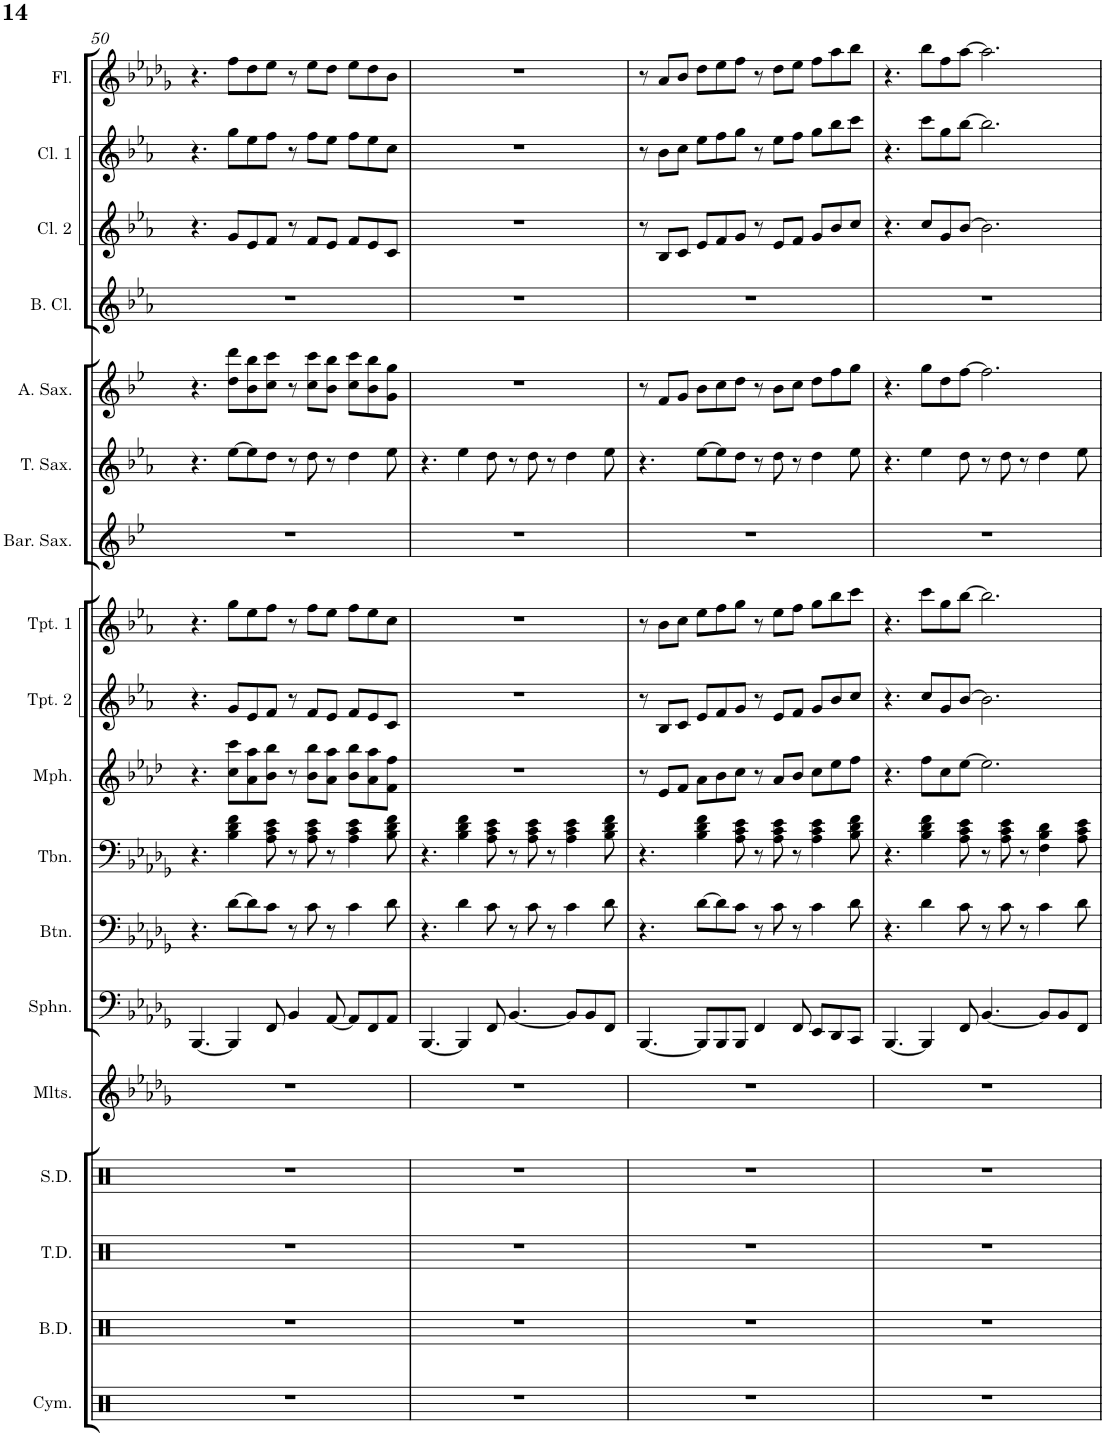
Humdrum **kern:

**kern	**kern	**kern	**kern	**kern	**kern	**kern	**kern	**kern	**kern	**kern	**kern	**kern	**kern	**kern	**kern	**kern	**kern
*part18	*part17	*part16	*part15	*part14	*part13	*part12	*part11	*part10	*part9	*part8	*part7	*part6	*part5	*part4	*part3	*part2	*part1
*staff18	*staff17	*staff16	*staff15	*staff14	*staff13	*staff12	*staff11	*staff10	*staff9	*staff8	*staff7	*staff6	*staff5	*staff4	*staff3	*staff2	*staff1
*I"Cymbals	*I"Bass Drums	*I"Tenor Drums	*I"Snare Drum	*I"Mallets	*I"Sousaphone	*I"Baritone	*I"Trombone	*I"Mellophone	*I"Trumpet 2	*I"Trumpet 1	*I"Baritone Sax	*I"Tenor Sax	*I"Alto Sax	*I"Bass Clarinet	*I"Clarinet 2	*I"Clarinet 1	*I"Flute
*I'Cym.	*I'B.D.	*I'T.D.	*I'S.D.	*I'Mlts.	*I'Sphn.	*I'Btn.	*I'Tbn.	*I'Mph.	*I'Tpt. 2	*I'Tpt. 1	*I'Bar. Sax.	*I'T. Sax.	*I'A. Sax.	*I'B. Cl.	*I'Cl. 2	*I'Cl. 1	*I'Fl.
!!LO:PB:g=z
*clefX	*clefX	*clefX	*clefX	*clefG2	*clefF4	*clefF4	*clefF4	*clefG2	*clefG2	*clefG2	*clefG2	*clefG2	*clefG2	*clefG2	*clefG2	*clefG2	*clefG2
*	*	*	*	*Trd-7c-12	*	*Trd4c7	*	*Trd4c7	*Trd1c2	*Trd1c2	*Trd12c21	*Trd8c14	*Trd5c9	*Trd8c14	*Trd1c2	*Trd1c2	*
*k[]	*k[]	*k[]	*k[]	*k[b-e-a-d-g-]	*k[b-e-a-d-g-]	*k[b-e-a-d-g-]	*k[b-e-a-d-g-]	*k[b-e-a-d-]	*k[b-e-a-]	*k[b-e-a-]	*k[b-e-]	*k[b-e-a-]	*k[b-e-]	*k[b-e-a-]	*k[b-e-a-]	*k[b-e-a-]	*k[b-e-a-d-g-]
*M12/8	*M12/8	*M12/8	*M12/8	*M12/8	*M12/8	*M12/8	*M12/8	*M12/8	*M12/8	*M12/8	*M12/8	*M12/8	*M12/8	*M12/8	*M12/8	*M12/8	*M12/8
=50	=50	=50	=50	=50	=50	=50	=50	=50	=50	=50	=50	=50	=50	=50	=50	=50	=50
1.r	1.r	1.r	1.r	1.r	[4.BBB-/	4.r	4.r	4.r	4.r	4.r	1.r	4.r	4.r	1.r	4.r	4.r	4.r
.	.	.	.	.	4BBB-/]	[8d-\L	4B-\ 4d-\ 4f\	8cc\ 8ccc\L	8g/L	8gg\L	.	[8ee-\L	8dd\ 8ddd\L	.	8g/L	8gg\L	8ff\L
.	.	.	.	.	.	8d-\]	.	8a-\ 8aa-\	8e-/	8ee-\	.	8ee-\]	8b-\ 8bb-\	.	8e-/	8ee-\	8dd-\
.	.	.	.	.	8FF/	8c\J	8A-\ 8c\ 8e-\	8b-\ 8bb-\J	8f/J	8ff\J	.	8dd\J	8cc\ 8ccc\J	.	8f/J	8ff\J	8ee-\J
.	.	.	.	.	4BB-/	8r	8r	8r	8r	8r	.	8r	8r	.	8r	8r	8r
.	.	.	.	.	.	8c\	8A-\ 8c\ 8e-\	8b-\ 8bb-\L	8f/L	8ff\L	.	8dd\	8cc\ 8ccc\L	.	8f/L	8ff\L	8ee-\L
.	.	.	.	.	[8AA-/	8r	8r	8a-\ 8aa-\J	8e-/J	8ee-\J	.	8r	8b-\ 8bb-\J	.	8e-/J	8ee-\J	8dd-\J
.	.	.	.	.	8AA-/L]	4c\	4A-\ 4c\ 4e-\	8b-\ 8bb-\L	8f/L	8ff\L	.	4dd\	8cc\ 8ccc\L	.	8f/L	8ff\L	8ee-\L
.	.	.	.	.	8FF/	.	.	8a-\ 8aa-\	8e-/	8ee-\	.	.	8b-\ 8bb-\	.	8e-/	8ee-\	8dd-\
.	.	.	.	.	8AA-/J	8d-\	8B-\ 8d-\ 8f\	8f\ 8ff\J	8c/J	8cc\J	.	8ee-\	8g\ 8gg\J	.	8c/J	8cc\J	8b-\J
=51	=51	=51	=51	=51	=51	=51	=51	=51	=51	=51	=51	=51	=51	=51	=51	=51	=51
1.r	1.r	1.r	1.r	1.r	[4.BBB-/	4.r	4.r	1.r	1.r	1.r	1.r	4.r	1.r	1.r	1.r	1.r	1.r
.	.	.	.	.	4BBB-/]	4d-\	4B-\ 4d-\ 4f\	.	.	.	.	4ee-\	.	.	.	.	.
.	.	.	.	.	8FF/	8c\	8A-\ 8c\ 8e-\	.	.	.	.	8dd\	.	.	.	.	.
.	.	.	.	.	[4.BB-/	8r	8r	.	.	.	.	8r	.	.	.	.	.
.	.	.	.	.	.	8c\	8A-\ 8c\ 8e-\	.	.	.	.	8dd\	.	.	.	.	.
.	.	.	.	.	.	8r	8r	.	.	.	.	8r	.	.	.	.	.
.	.	.	.	.	8BB-/L]	4c\	4A-\ 4c\ 4e-\	.	.	.	.	4dd\	.	.	.	.	.
.	.	.	.	.	8BB-/	.	.	.	.	.	.	.	.	.	.	.	.
.	.	.	.	.	8FF/J	8d-\	8B-\ 8d-\ 8f\	.	.	.	.	8ee-\	.	.	.	.	.
=52	=52	=52	=52	=52	=52	=52	=52	=52	=52	=52	=52	=52	=52	=52	=52	=52	=52
1.r	1.r	1.r	1.r	1.r	[4.BBB-/	4.r	4.r	8r	8r	8r	1.r	4.r	8r	1.r	8r	8r	8r
.	.	.	.	.	.	.	.	8e-/L	8B-/L	8b-\L	.	.	8f/L	.	8B-/L	8b-\L	8a-/L
.	.	.	.	.	.	.	.	8f/J	8c/J	8cc\J	.	.	8g/J	.	8c/J	8cc\J	8b-/J
.	.	.	.	.	8BBB-/L]	[8d-\L	4B-\ 4d-\ 4f\	8a-\L	8e-/L	8ee-\L	.	[8ee-\L	8b-\L	.	8e-/L	8ee-\L	8dd-\L
.	.	.	.	.	8BBB-/	8d-\]	.	8b-\	8f/	8ff\	.	8ee-\]	8cc\	.	8f/	8ff\	8ee-\
.	.	.	.	.	8BBB-/J	8c\J	8A-\ 8c\ 8e-\	8cc\J	8g/J	8gg\J	.	8dd\J	8dd\J	.	8g/J	8gg\J	8ff\J
.	.	.	.	.	4FF/	8r	8r	8r	8r	8r	.	8r	8r	.	8r	8r	8r
.	.	.	.	.	.	8c\	8A-\ 8c\ 8e-\	8a-/L	8e-/L	8ee-\L	.	8dd\	8b-\L	.	8e-/L	8ee-\L	8dd-\L
.	.	.	.	.	8FF/	8r	8r	8b-/J	8f/J	8ff\J	.	8r	8cc\J	.	8f/J	8ff\J	8ee-\J
.	.	.	.	.	8EE-/L	4c\	4A-\ 4c\ 4e-\	8cc\L	8g/L	8gg\L	.	4dd\	8dd\L	.	8g/L	8gg\L	8ff\L
.	.	.	.	.	8DD-/	.	.	8ee-\	8b-/	8bb-\	.	.	8ff\	.	8b-/	8bb-\	8aa-\
.	.	.	.	.	8CC/J	8d-\	8B-\ 8d-\ 8f\	8ff\J	8cc/J	8ccc\J	.	8ee-\	8gg\J	.	8cc/J	8ccc\J	8bb-\J
=53	=53	=53	=53	=53	=53	=53	=53	=53	=53	=53	=53	=53	=53	=53	=53	=53	=53
1.r	1.r	1.r	1.r	1.r	[4.BBB-/	4.r	4.r	4.r	4.r	4.r	1.r	4.r	4.r	1.r	4.r	4.r	4.r
.	.	.	.	.	4BBB-/]	4d-\	4B-\ 4d-\ 4f\	8ff\L	8cc/L	8ccc\L	.	4ee-\	8gg\L	.	8cc/L	8ccc\L	8bb-\L
.	.	.	.	.	.	.	.	8cc\	8g/	8gg\	.	.	8dd\	.	8g/	8gg\	8ff\
.	.	.	.	.	8FF/	8c\	8A-\ 8c\ 8e-\	[8ee-\J	[8b-/J	[8bb-\J	.	8dd\	[8ff\J	.	[8b-/J	[8bb-\J	[8aa-\J
.	.	.	.	.	[4.BB-/	8r	8r	2.ee-\]	2.b-\]	2.bb-\]	.	8r	2.ff\]	.	2.b-\]	2.bb-\]	2.aa-\]
.	.	.	.	.	.	8c\	8A-\ 8c\ 8e-\	.	.	.	.	8dd\	.	.	.	.	.
.	.	.	.	.	.	8r	8r	.	.	.	.	8r	.	.	.	.	.
.	.	.	.	.	8BB-/L]	4c\	4F\ 4B-\ 4d-\	.	.	.	.	4dd\	.	.	.	.	.
.	.	.	.	.	8BB-/	.	.	.	.	.	.	.	.	.	.	.	.
.	.	.	.	.	8FF/J	8d-\	8A-\ 8c\ 8e-\	.	.	.	.	8ee-\	.	.	.	.	.
=	=	=	=	=	=	=	=	=	=	=	=	=	=	=	=	=	=
*-	*-	*-	*-	*-	*-	*-	*-	*-	*-	*-	*-	*-	*-	*-	*-	*-	*-
